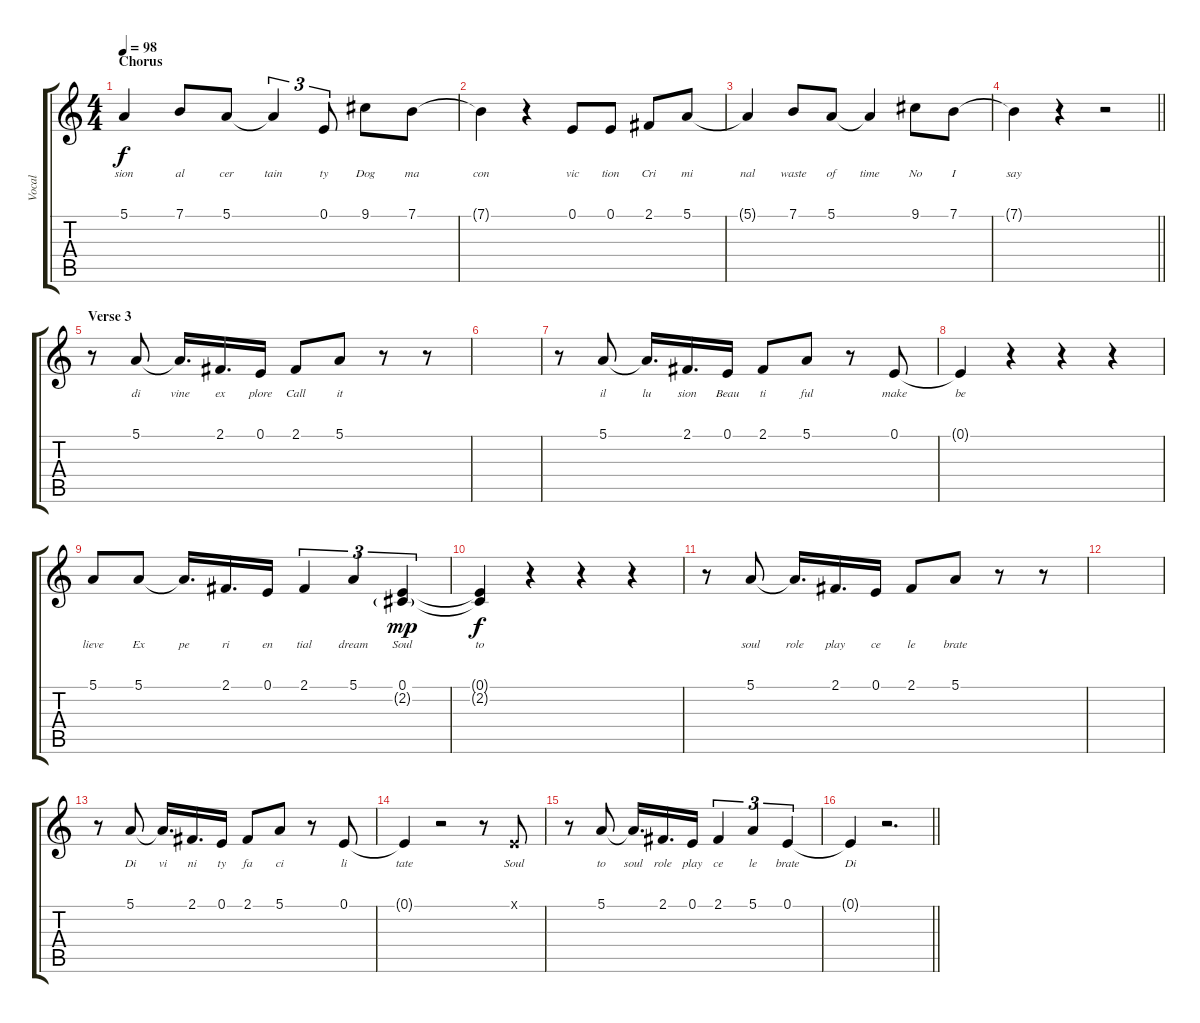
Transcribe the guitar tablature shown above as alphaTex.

\track ("Vocal" "Vocal") {instrument acousticgrandpiano}
\staff {score tabs}
\tuning (E4 B3 G3 D3 A2 E2) {hide}
\ts (4 4)
\section ("" "Chorus")
\tempo 98
\clef g2
\ks c
5.1{t}.4{lyrics (0 "sion") lyrics (1 "") lyrics (2 "") lyrics (3 "") lyrics (4 "") dy f} 7.1.8{lyrics (0 "al") lyrics (1 "") lyrics (2 "") lyrics (3 "") lyrics (4 "")} 5.1.8{lyrics (0 "cer") lyrics (1 "") lyrics (2 "") lyrics (3 "") lyrics (4 "")} 5.1{t}.4{tu (3 2) lyrics (0 "tain") lyrics (1 "") lyrics (2 "") lyrics (3 "") lyrics (4 "")} 0.1.8{tu (3 2) lyrics (0 "ty") lyrics (1 "") lyrics (2 "") lyrics (3 "") lyrics (4 "")} 9.1.8{lyrics (0 "Dog") lyrics (1 "") lyrics (2 "") lyrics (3 "") lyrics (4 "")} 7.1.8{lyrics (0 "ma") lyrics (1 "") lyrics (2 "") lyrics (3 "") lyrics (4 "")} |
7.1{t}.4{lyrics (0 "con") lyrics (1 "") lyrics (2 "") lyrics (3 "") lyrics (4 "")} r.4 0.1.8{lyrics (0 "vic") lyrics (1 "") lyrics (2 "") lyrics (3 "") lyrics (4 "")} 0.1.8{lyrics (0 "tion") lyrics (1 "") lyrics (2 "") lyrics (3 "") lyrics (4 "")} 2.1.8{lyrics (0 "Cri") lyrics (1 "") lyrics (2 "") lyrics (3 "") lyrics (4 "")} 5.1.8{lyrics (0 "mi") lyrics (1 "") lyrics (2 "") lyrics (3 "") lyrics (4 "")} |
5.1{t}.4{lyrics (0 "nal") lyrics (1 "") lyrics (2 "") lyrics (3 "") lyrics (4 "")} 7.1.8{lyrics (0 "waste") lyrics (1 "") lyrics (2 "") lyrics (3 "") lyrics (4 "")} 5.1.8{lyrics (0 "of") lyrics (1 "") lyrics (2 "") lyrics (3 "") lyrics (4 "")} 5.1{t}.4{lyrics (0 "time") lyrics (1 "") lyrics (2 "") lyrics (3 "") lyrics (4 "")} 9.1.8{lyrics (0 "No") lyrics (1 "") lyrics (2 "") lyrics (3 "") lyrics (4 "")} 7.1.8{lyrics (0 "I") lyrics (1 "") lyrics (2 "") lyrics (3 "") lyrics (4 "")} |
\barLineRight lightlight
7.1{t}.4{lyrics (0 "say") lyrics (1 "") lyrics (2 "") lyrics (3 "") lyrics (4 "")} r.4 r.2 |
\section ("" "Verse 3")
r.8 5.1.8{lyrics (0 "di") lyrics (1 "") lyrics (2 "") lyrics (3 "") lyrics (4 "")} 5.1{t}.16{d lyrics (0 "vine") lyrics (1 "") lyrics (2 "") lyrics (3 "") lyrics (4 "")} 2.1.16{d lyrics (0 "ex") lyrics (1 "") lyrics (2 "") lyrics (3 "") lyrics (4 "")} 0.1.16{lyrics (0 "plore") lyrics (1 "") lyrics (2 "") lyrics (3 "") lyrics (4 "")} 2.1.8{lyrics (0 "Call") lyrics (1 "") lyrics (2 "") lyrics (3 "") lyrics (4 "")} 5.1.8{lyrics (0 "it") lyrics (1 "") lyrics (2 "") lyrics (3 "") lyrics (4 "")} r.8 r.8 |
|
r.8 5.1.8{lyrics (0 "il") lyrics (1 "") lyrics (2 "") lyrics (3 "") lyrics (4 "")} 5.1{t}.16{d lyrics (0 "lu") lyrics (1 "") lyrics (2 "") lyrics (3 "") lyrics (4 "")} 2.1.16{d lyrics (0 "sion") lyrics (1 "") lyrics (2 "") lyrics (3 "") lyrics (4 "")} 0.1.16{lyrics (0 "Beau") lyrics (1 "") lyrics (2 "") lyrics (3 "") lyrics (4 "")} 2.1.8{lyrics (0 "ti") lyrics (1 "") lyrics (2 "") lyrics (3 "") lyrics (4 "")} 5.1.8{lyrics (0 "ful") lyrics (1 "") lyrics (2 "") lyrics (3 "") lyrics (4 "")} r.8 0.1.8{lyrics (0 "make") lyrics (1 "") lyrics (2 "") lyrics (3 "") lyrics (4 "")} |
0.1{t}.4{lyrics (0 "be") lyrics (1 "") lyrics (2 "") lyrics (3 "") lyrics (4 "")} r.4 r.4 r.4 |
5.1.8{lyrics (0 "lieve") lyrics (1 "") lyrics (2 "") lyrics (3 "") lyrics (4 "")} 5.1.8{lyrics (0 "Ex") lyrics (1 "") lyrics (2 "") lyrics (3 "") lyrics (4 "")} 5.1{t}.16{d lyrics (0 "pe") lyrics (1 "") lyrics (2 "") lyrics (3 "") lyrics (4 "")} 2.1.16{d lyrics (0 "ri") lyrics (1 "") lyrics (2 "") lyrics (3 "") lyrics (4 "")} 0.1.16{lyrics (0 "en") lyrics (1 "") lyrics (2 "") lyrics (3 "") lyrics (4 "")} 2.1.4{tu (3 2) lyrics (0 "tial") lyrics (1 "") lyrics (2 "") lyrics (3 "") lyrics (4 "")} 5.1.4{tu (3 2) lyrics (0 "dream") lyrics (1 "") lyrics (2 "") lyrics (3 "") lyrics (4 "")} (0.1 2.2{g}).4{tu (3 2) lyrics (0 "Soul") lyrics (1 "") lyrics (2 "") lyrics (3 "") lyrics (4 "") dy mp} |
(0.1{t} 2.2{t}).4{lyrics (0 "to") lyrics (1 "") lyrics (2 "") lyrics (3 "") lyrics (4 "") dy f} r.4 r.4 r.4 |
r.8 5.1.8{lyrics (0 "soul") lyrics (1 "") lyrics (2 "") lyrics (3 "") lyrics (4 "")} 5.1{t}.16{d lyrics (0 "role") lyrics (1 "") lyrics (2 "") lyrics (3 "") lyrics (4 "")} 2.1.16{d lyrics (0 "play") lyrics (1 "") lyrics (2 "") lyrics (3 "") lyrics (4 "")} 0.1.16{lyrics (0 "ce") lyrics (1 "") lyrics (2 "") lyrics (3 "") lyrics (4 "")} 2.1.8{lyrics (0 "le") lyrics (1 "") lyrics (2 "") lyrics (3 "") lyrics (4 "")} 5.1.8{lyrics (0 "brate") lyrics (1 "") lyrics (2 "") lyrics (3 "") lyrics (4 "")} r.8 r.8 |
|
r.8 5.1.8{lyrics (0 "Di") lyrics (1 "") lyrics (2 "") lyrics (3 "") lyrics (4 "")} 5.1{t}.16{d lyrics (0 "vi") lyrics (1 "") lyrics (2 "") lyrics (3 "") lyrics (4 "")} 2.1.16{d lyrics (0 "ni") lyrics (1 "") lyrics (2 "") lyrics (3 "") lyrics (4 "")} 0.1.16{lyrics (0 "ty") lyrics (1 "") lyrics (2 "") lyrics (3 "") lyrics (4 "")} 2.1.8{lyrics (0 "fa") lyrics (1 "") lyrics (2 "") lyrics (3 "") lyrics (4 "")} 5.1.8{lyrics (0 "ci") lyrics (1 "") lyrics (2 "") lyrics (3 "") lyrics (4 "")} r.8 0.1.8{lyrics (0 "li") lyrics (1 "") lyrics (2 "") lyrics (3 "") lyrics (4 "")} |
0.1{t}.4{lyrics (0 "tate") lyrics (1 "") lyrics (2 "") lyrics (3 "") lyrics (4 "")} r.2 r.8 0.1{x}.8{lyrics (0 "Soul") lyrics (1 "") lyrics (2 "") lyrics (3 "") lyrics (4 "")} |
r.8 5.1.8{lyrics (0 "to") lyrics (1 "") lyrics (2 "") lyrics (3 "") lyrics (4 "")} 5.1{t}.16{d lyrics (0 "soul") lyrics (1 "") lyrics (2 "") lyrics (3 "") lyrics (4 "")} 2.1.16{d lyrics (0 "role") lyrics (1 "") lyrics (2 "") lyrics (3 "") lyrics (4 "")} 0.1.16{lyrics (0 "play") lyrics (1 "") lyrics (2 "") lyrics (3 "") lyrics (4 "")} 2.1.4{tu (3 2) lyrics (0 "ce") lyrics (1 "") lyrics (2 "") lyrics (3 "") lyrics (4 "")} 5.1.4{tu (3 2) lyrics (0 "le") lyrics (1 "") lyrics (2 "") lyrics (3 "") lyrics (4 "")} 0.1.4{tu (3 2) lyrics (0 "brate") lyrics (1 "") lyrics (2 "") lyrics (3 "") lyrics (4 "")} |
\barLineRight lightlight
0.1{t}.4{lyrics (0 "Di") lyrics (1 "") lyrics (2 "") lyrics (3 "") lyrics (4 "")} r.2{d}
